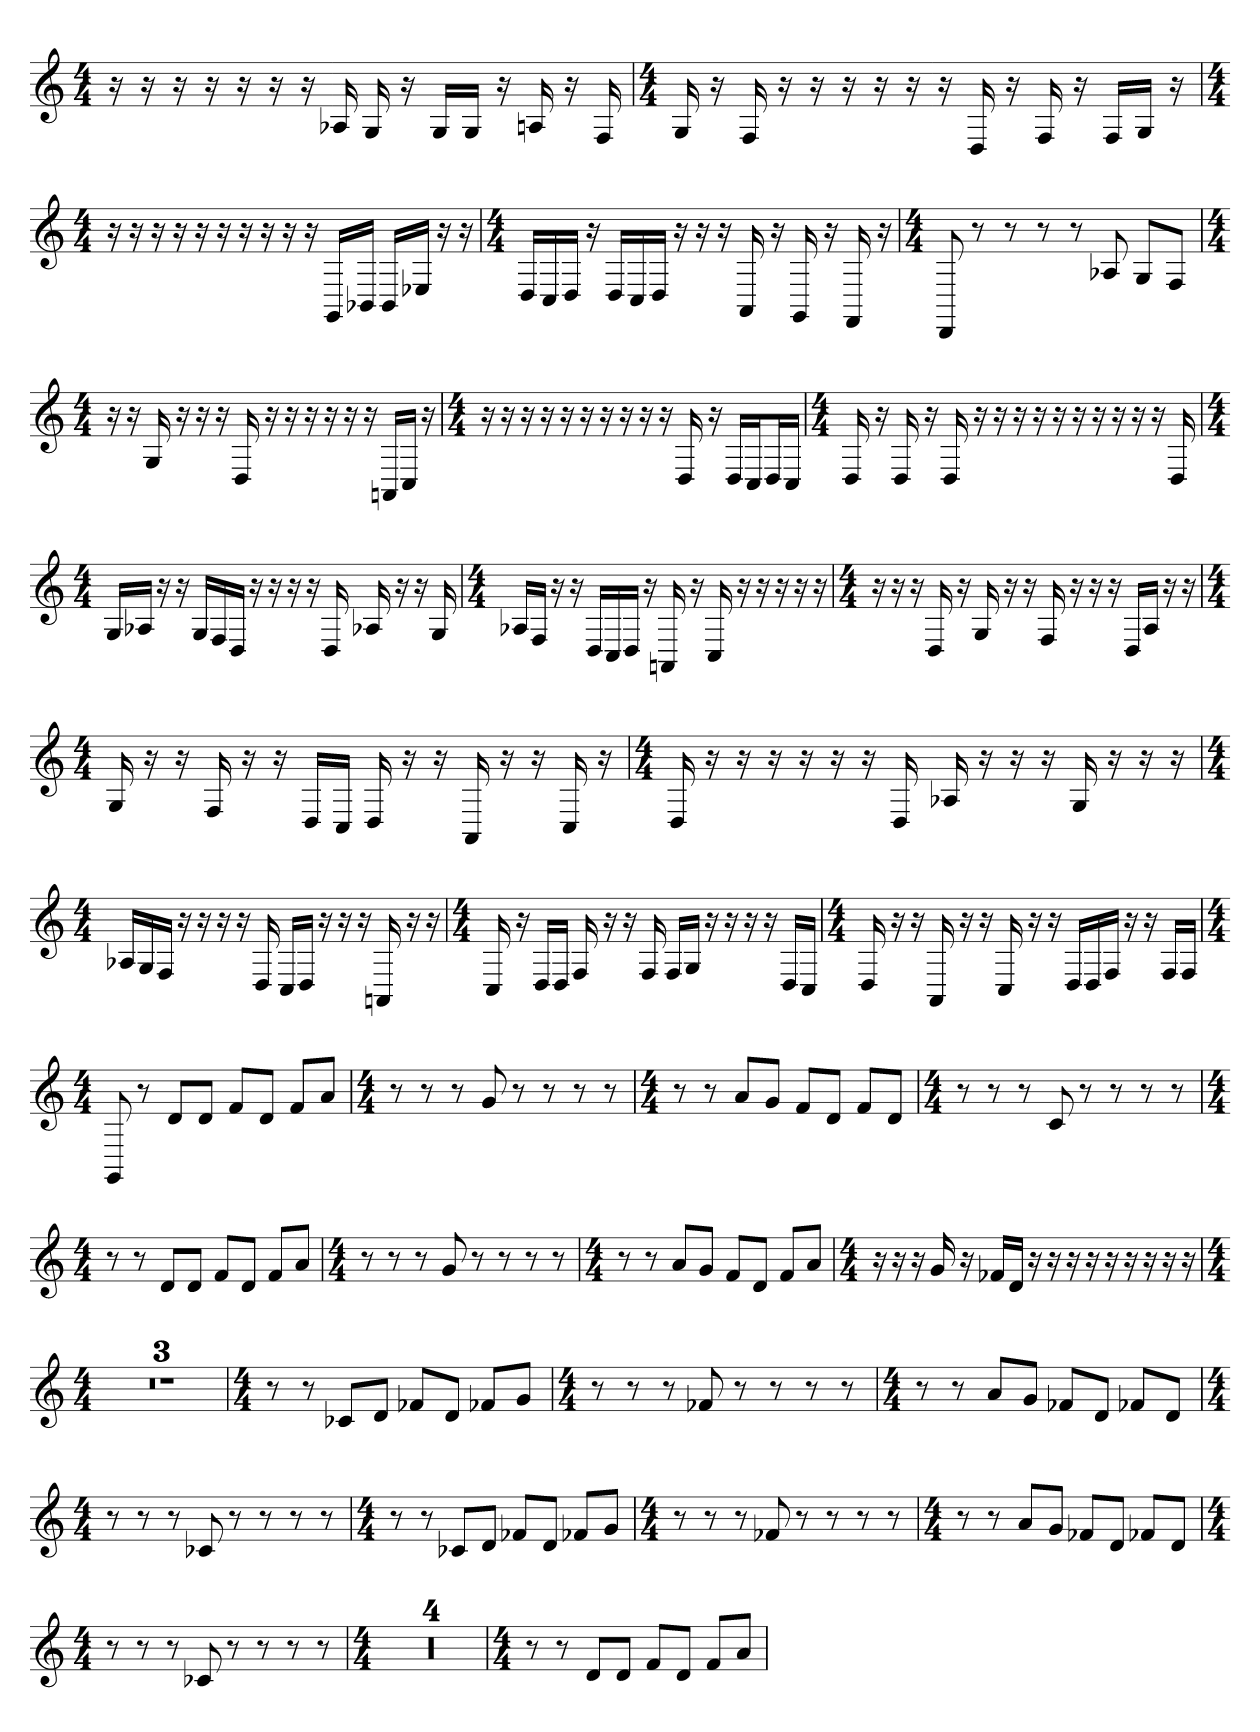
**kern
*part1
*staff1
*M4/4
=
16r
16r
16r
16r
16r
16r
16r
16A-X
16G
16r
16GLL
16GJJ
16r
16An
16r
16F
=
*M4/4
16G
16r
16F
16r
16r
16r
16r
16r
16r
16D
16r
16F
16r
16FLL
16GJJ
16r
=
*M4/4
16r
16r
16r
16r
16r
16r
16r
16r
16r
16r
16GGLL
16BB-XJJ
16BB-LL
16E-XJJ
16r
16r
=
*M4/4
16DLL
16C
16DJJ
16r
16DLL
16C
16DJJ
16r
16r
16r
16AA
16r
16GG
16r
16FF
16r
=
*M4/4
8DD
8r
8r
8r
8r
8A-X
8GL
8FJ
=
*M4/4
16r
16r
16G
16r
16r
16r
16D
16r
16r
16r
16r
16r
16r
16AAnLL
16CJJ
16r
=
*M4/4
16r
16r
16r
16r
16r
16r
16r
16r
16r
16r
16D
16r
16DLL
16CJ
16DL
16CJJ
=
*M4/4
16D
16r
16D
16r
16D
16r
16r
16r
16r
16r
16r
16r
16r
16r
16r
16D
=
*M4/4
16GLL
16A-XJJ
16r
16r
16GLL
16F
16DJJ
16r
16r
16r
16r
16D
16A-X
16r
16r
16G
=
*M4/4
16A-XLL
16FJJ
16r
16r
16DLL
16C
16DJJ
16r
16AAn
16r
16C
16r
16r
16r
16r
16r
=
*M4/4
16r
16r
16r
16D
16r
16G
16r
16r
16F
16r
16r
16r
16DLL
16AJJ
16r
16r
=
*M4/4
16G
16r
16r
16F
16r
16r
16DLL
16CJJ
16D
16r
16r
16AA
16r
16r
16C
16r
=
*M4/4
16D
16r
16r
16r
16r
16r
16r
16D
16A-X
16r
16r
16r
16G
16r
16r
16r
=
*M4/4
16A-XLL
16G
16FJJ
16r
16r
16r
16r
16D
16CLL
16DJJ
16r
16r
16r
16AAn
16r
16r
=
*M4/4
16C
16r
16DLL
16DJJ
16F
16r
16r
16F
16FLL
16GJJ
16r
16r
16r
16r
16DLL
16CJJ
=
*M4/4
16D
16r
16r
16AA
16r
16r
16C
16r
16r
16DLL
16D
16FJJ
16r
16r
16FLL
16FJJ
=
*M4/4
8GG
8r
8dL
8dJ
8fL
8dJ
8fL
8aJ
=
*M4/4
8r
8r
8r
8g
8r
8r
8r
8r
=
*M4/4
8r
8r
8aL
8gJ
8fL
8dJ
8fL
8dJ
=
*M4/4
8r
8r
8r
8c
8r
8r
8r
8r
=
*M4/4
8r
8r
8dL
8dJ
8fL
8dJ
8fL
8aJ
=
*M4/4
8r
8r
8r
8g
8r
8r
8r
8r
=
*M4/4
8r
8r
8aL
8gJ
8fL
8dJ
8fL
8aJ
=
*M4/4
16r
16r
16r
16g
16r
16f-XLL
16dJJ
16r
16r
16r
16r
16r
16r
16r
16r
16r
=
*M4/4
1r
=
*M4/4
1r
=
*M4/4
1r
=
*M4/4
8r
8r
8c-XL
8dJ
8f-XL
8dJ
8f-XL
8gJ
=
*M4/4
8r
8r
8r
8f-X
8r
8r
8r
8r
=
*M4/4
8r
8r
8aL
8gJ
8f-XL
8dJ
8f-XL
8dJ
=
*M4/4
8r
8r
8r
8c-X
8r
8r
8r
8r
=
*M4/4
8r
8r
8c-XL
8dJ
8f-XL
8dJ
8f-XL
8gJ
=
*M4/4
8r
8r
8r
8f-X
8r
8r
8r
8r
=
*M4/4
8r
8r
8aL
8gJ
8f-XL
8dJ
8f-XL
8dJ
=
*M4/4
8r
8r
8r
8c-X
8r
8r
8r
8r
=
*M4/4
1r
=
*M4/4
1r
=
*M4/4
1r
=
*M4/4
1r
=
*M4/4
8r
8r
8dL
8dJ
8fL
8dJ
8fL
8aJ
=
*-
